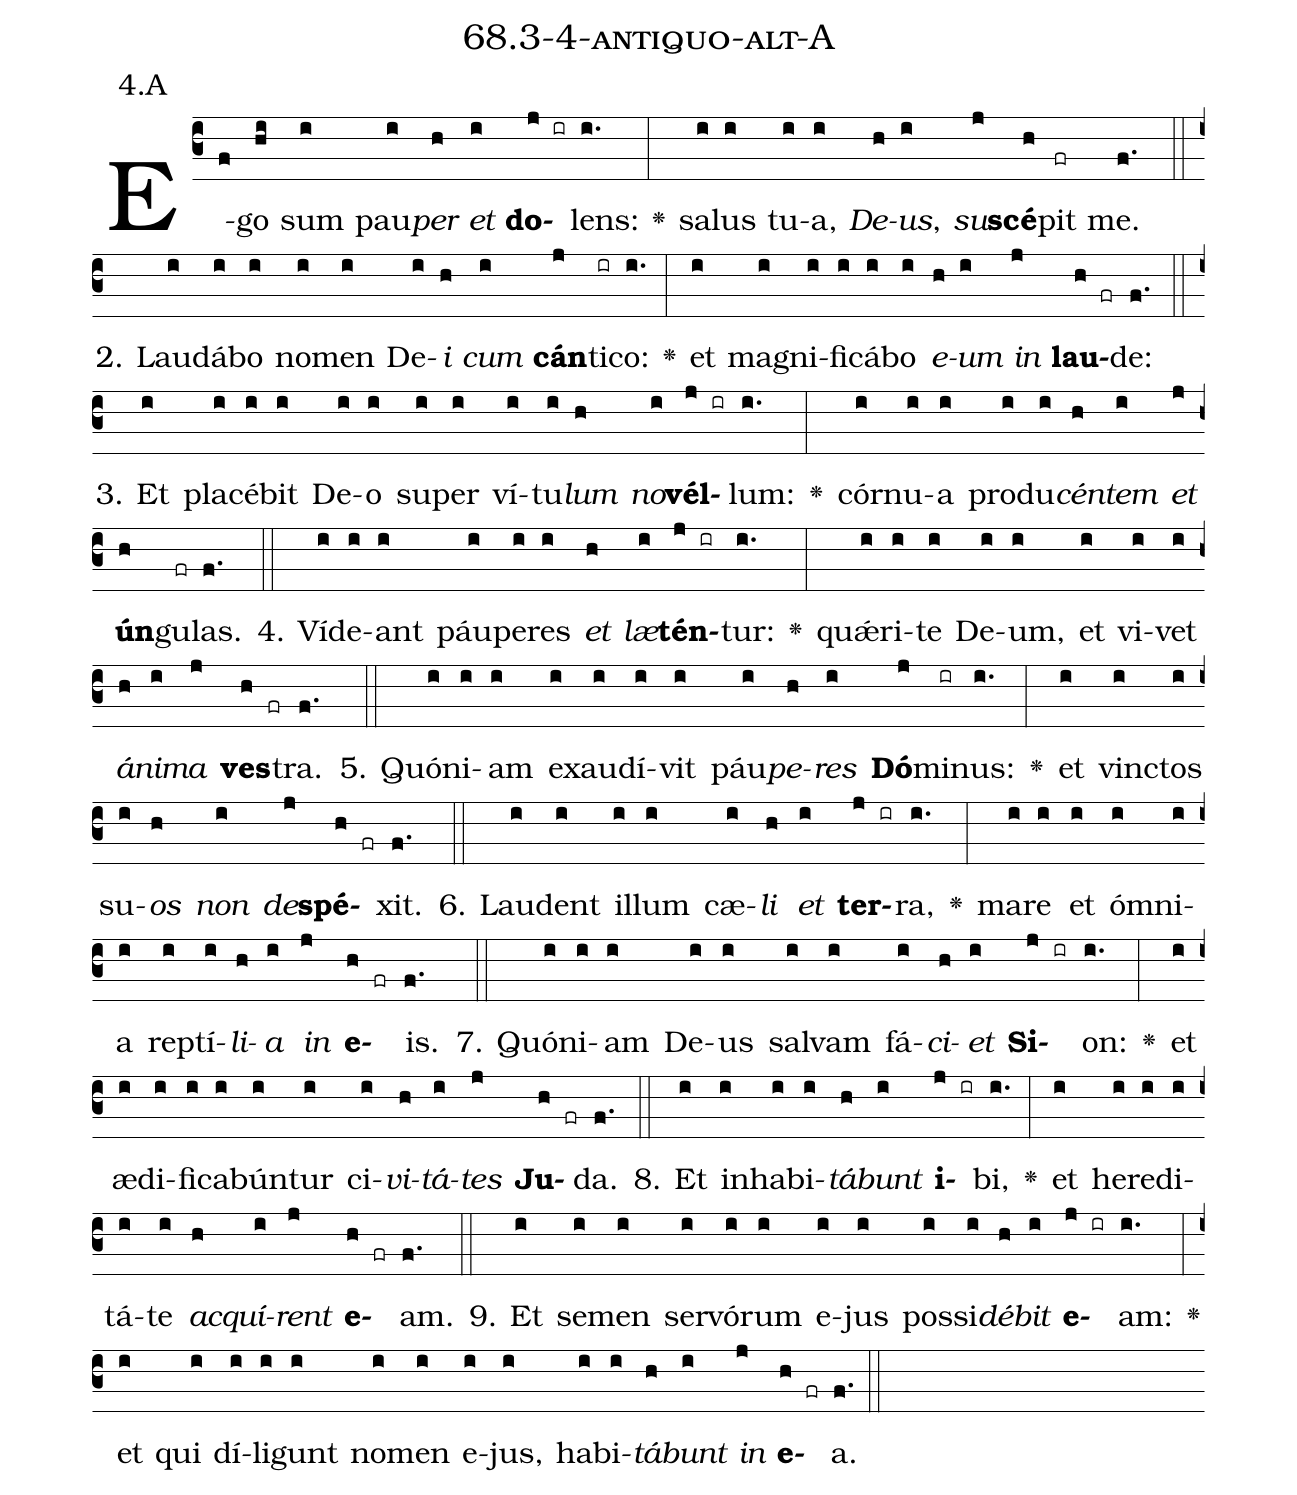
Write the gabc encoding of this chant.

name: 68.3-4-antiquo-alt-A;
annotation: 4.A;
%%
(c3)E(f)go(hi) sum(i) pau(i)<i>per</i>(h) <i>et</i>(i) <b>do</b>(j ir)lens:(i.) <v>\greheightstar</v>(:) sa(i)lus(i) tu(i)a,(i) <i>De</i>(h)<i>us</i>,(i) <i>su</i>(j)<b>scé</b>(h)pit(fr) me.(f.) (::)
2. Lau(i)dá(i)bo(i) no(i)men(i) De(i)<i>i</i>(h) <i>cum</i>(i) <b>cán</b>(j)ti(ir)co:(i.) <v>\greheightstar</v>(:) et(i) ma(i)gni(i)fi(i)cá(i)bo(i) <i>e</i>(h)<i>um</i>(i) <i>in</i>(j) <b>lau</b>(h fr)de:(f.) (::)
3. Et(i) pla(i)cé(i)bit(i) De(i)o(i) su(i)per(i) ví(i)tu(i)<i>lum</i>(h) <i>no</i>(i)<b>vél</b>(j ir)lum:(i.) <v>\greheightstar</v>(:) cór(i)nu(i)a(i) pro(i)du(i)<i>cén</i>(h)<i>tem</i>(i) <i>et</i>(j) <b>ún</b>(h)gu(fr)las.(f.) (::)
4. Ví(i)de(i)ant(i) páu(i)pe(i)res(i) <i>et</i>(h) <i>læ</i>(i)<b>tén</b>(j ir)tur:(i.) <v>\greheightstar</v>(:) quǽ(i)ri(i)te(i) De(i)um,(i) et(i) vi(i)vet(i) <i>á</i>(h)<i>ni</i>(i)<i>ma</i>(j) <b>ves</b>(h fr)tra.(f.) (::)
5. Quón(i)i(i)am(i) ex(i)au(i)dí(i)vit(i) páu(i)<i>pe</i>(h)<i>res</i>(i) <b>Dó</b>(j)mi(ir)nus:(i.) <v>\greheightstar</v>(:) et(i) vinc(i)tos(i) su(i)<i>os</i>(h) <i>non</i>(i) <i>de</i>(j)<b>spé</b>(h fr)xit.(f.) (::)
6. Lau(i)dent(i) il(i)lum(i) cæ(i)<i>li</i>(h) <i>et</i>(i) <b>ter</b>(j ir)ra,(i.) <v>\greheightstar</v>(:) ma(i)re(i) et(i) óm(i)ni(i)a(i) rep(i)tí(i)<i>li</i>(h)<i>a</i>(i) <i>in</i>(j) <b>e</b>(h fr)is.(f.) (::)
7. Quón(i)i(i)am(i) De(i)us(i) sal(i)vam(i) fá(i)<i>ci</i>(h)<i>et</i>(i) <b>Si</b>(j ir)on:(i.) <v>\greheightstar</v>(:) et(i) æ(i)di(i)fi(i)ca(i)bún(i)tur(i) ci(i)<i>vi</i>(h)<i>tá</i>(i)<i>tes</i>(j) <b>Ju</b>(h fr)da.(f.) (::)
8. Et(i) in(i)ha(i)bi(i)<i>tá</i>(h)<i>bunt</i>(i) <b>i</b>(j ir)bi,(i.) <v>\greheightstar</v>(:) et(i) he(i)re(i)di(i)tá(i)te(i) <i>ac</i>(h)<i>quí</i>(i)<i>rent</i>(j) <b>e</b>(h fr)am.(f.) (::)
9. Et(i) se(i)men(i) ser(i)vó(i)rum(i) e(i)jus(i) pos(i)si(i)<i>dé</i>(h)<i>bit</i>(i) <b>e</b>(j ir)am:(i.) <v>\greheightstar</v>(:) et(i) qui(i) dí(i)li(i)gunt(i) no(i)men(i) e(i)jus,(i) ha(i)bi(i)<i>tá</i>(h)<i>bunt</i>(i) <i>in</i>(j) <b>e</b>(h fr)a.(f.) (::)
